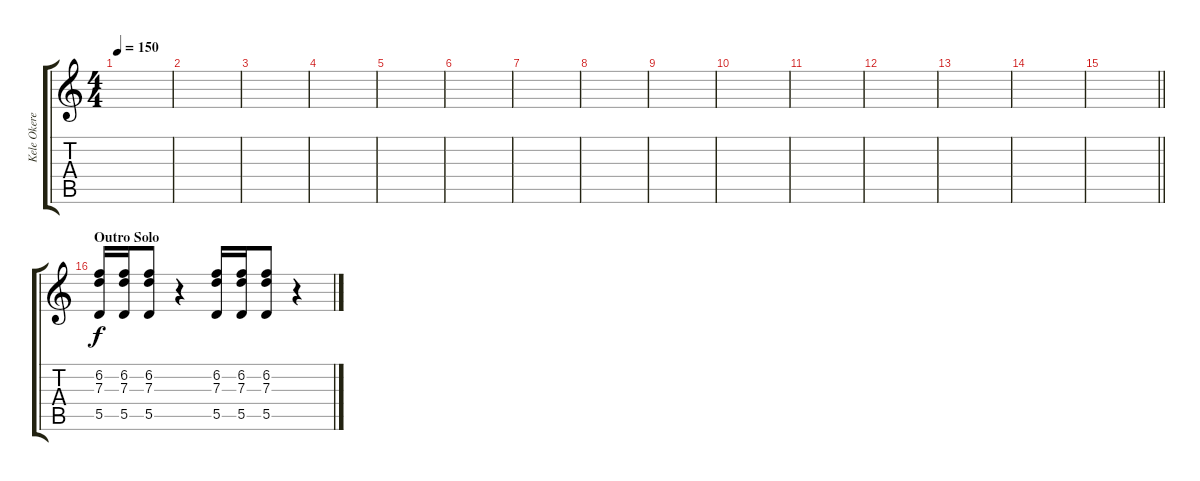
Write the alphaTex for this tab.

\track ("Kele Okereke" "Kele Okere") {instrument electricguitarclean}
\staff {score tabs}
\tuning (E4 B3 G3 D3 A2 E2) {hide}
\ts (4 4)
\tempo 150
\clef g2
\ks c
|
|
|
|
|
|
|
|
|
|
|
|
|
|
\barLineRight lightlight
|
\section ("" "Outro Solo")
(6.2 7.3 5.5).16{volume 13 instrument electricguitarclean} (6.2 7.3 5.5).16 (6.2 7.3 5.5).8 r.4 (6.2 7.3 5.5).16 (6.2 7.3 5.5).16 (6.2 7.3 5.5).8 r.4
